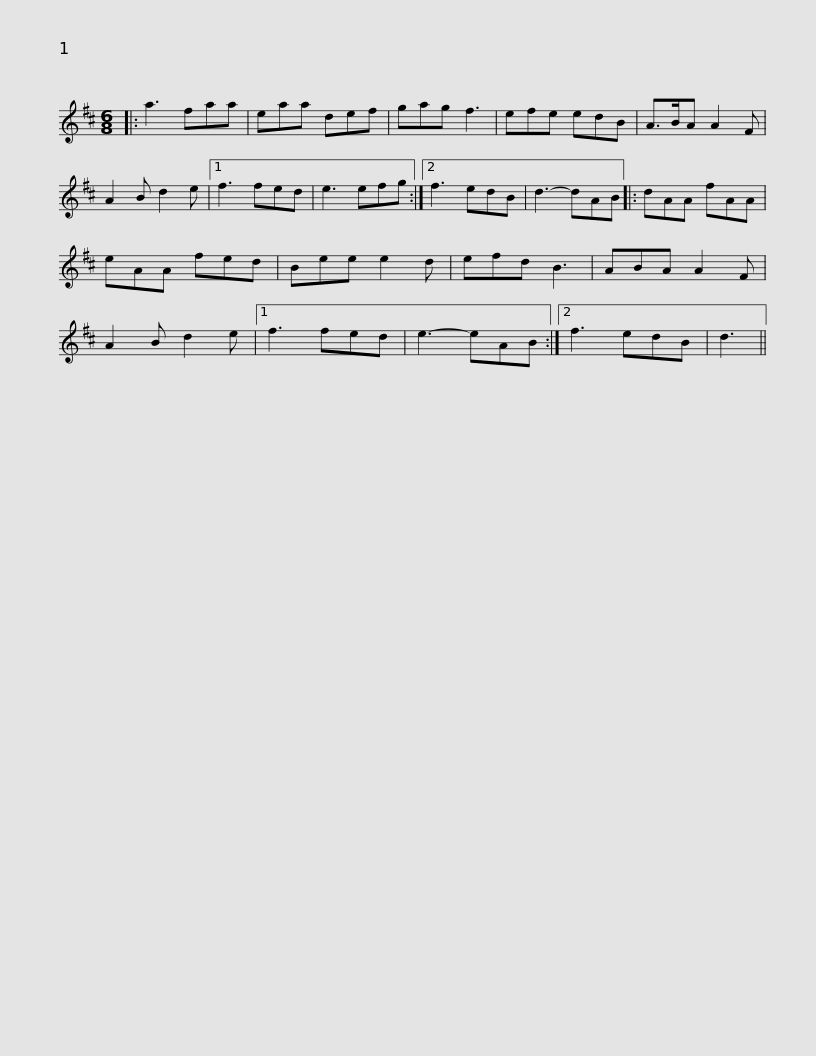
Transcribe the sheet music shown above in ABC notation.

X:1
L:1/8
M:6/8
I:linebreak $
K:D
V:1 treble
V:1
|: a3 faa | eaa def | gag f3 | efe edB | A>BA A2 F | %5
 A2 B d2 e |1 f3 fed | e3 efg :|2$ f3 edB | d3- dAB |: %10
 dAA fAA | eAA fed | Bee e2 d | efd B3 | ABA A2 F | %15
 A2 B d2 e |1$ f3 fed | e3- eAB :|2 f3 edB | d3 || %20
